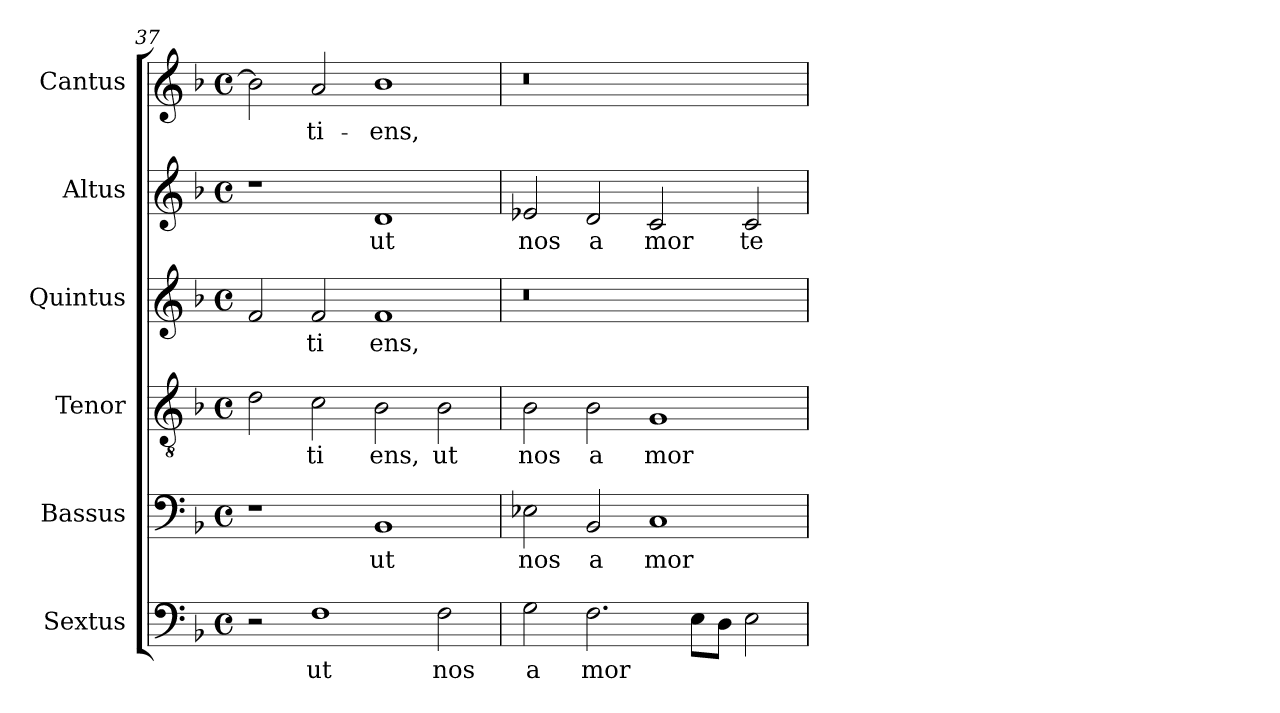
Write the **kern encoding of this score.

**kern	**text	**kern	**text	**kern	**text	**kern	**text	**kern	**text	**kern	**text
*part6	*part6	*part5	*part5	*part4	*part4	*part3	*part3	*part2	*part2	*part1	*part1
*staff6	*staff6	*staff5	*staff5	*staff4	*staff4	*staff3	*staff3	*staff2	*staff2	*staff1	*staff1
*I"Sextus	*	*I"Bassus	*	*I"Tenor	*	*I"Quintus	*	*I"Altus	*	*I"Cantus	*
*I'Sextus	*	*I'Bassus	*	*I'Tenor	*	*I'Quintus	*	*I'Altus	*	*I'Cantus	*
*clefF4	*	*clefF4	*	*clefGv2	*	*clefG2	*	*clefG2	*	*clefG2	*
*k[b-]	*	*k[b-]	*	*k[b-]	*	*k[b-]	*	*k[b-]	*	*k[b-]	*
*F:	*	*F:	*	*F:	*	*F:	*	*F:	*	*F:	*
*M4/4	*	*M4/4	*	*M4/4	*	*M4/4	*	*M4/4	*	*M4/4	*
*met(c)	*	*met(c)	*	*met(c)	*	*met(c)	*	*met(c)	*	*met(c)	*
=37	=37	=37	=37	=37	=37	=37	=37	=37	=37	=37	=37
2r	.	1r	.	2d\	.	2f/	.	1r	.	2b-\]	.
!	!LO:LY:b:cj	!	!	!	!LO:LY:b:cj	!	!LO:LY:b:cj	!	!	!	!LO:LY:b:cj
1F	ut	.	.	2c\	ti	2f/	ti	.	.	2a/	-ti-
!	!	!	!LO:LY:b:cj	!	!LO:LY:b:cj	!	!LO:LY:b:cj	!	!LO:LY:b:cj	!	!LO:LY:b:cj
.	.	1BB-	ut	2B-\	ens,	1f	ens,	1d	ut	1b-	-ens,
!	!LO:LY:b:cj	!	!	!	!LO:LY:b:cj	!	!	!	!	!	!
2F\	nos	.	.	2B-\	ut	.	.	.	.	.	.
=38	=38	=38	=38	=38	=38	=38	=38	=38	=38	=38	=38
!	!LO:LY:b:cj	!	!LO:LY:b:cj	!	!LO:LY:b:cj	!	!	!	!LO:LY:b:cj	!	!
2G\	a	2E-X\	nos	2B-\	nos	0r	.	2e-X/	nos	0r	.
!	!LO:LY:b	!	!LO:LY:b:cj	!	!LO:LY:b:cj	!	!	!	!LO:LY:b:cj	!	!
2.F\	mor	2BB-/	a	2B-\	a	.	.	2d/	a	.	.
!	!	!	!LO:LY:b:cj	!	!LO:LY:b:cj	!	!	!	!LO:LY:b:cj	!	!
.	.	1C	mor	1G	mor	.	.	2c/	mor	.	.
8E\L	.	.	.	.	.	.	.	.	.	.	.
8D\J	.	.	.	.	.	.	.	.	.	.	.
!	!	!	!	!	!	!	!	!	!LO:LY:b:cj	!	!
2E\	.	.	.	.	.	.	.	2c/	te	.	.
=	=	=	=	=	=	=	=	=	=	=	=
*-	*-	*-	*-	*-	*-	*-	*-	*-	*-	*-	*-
